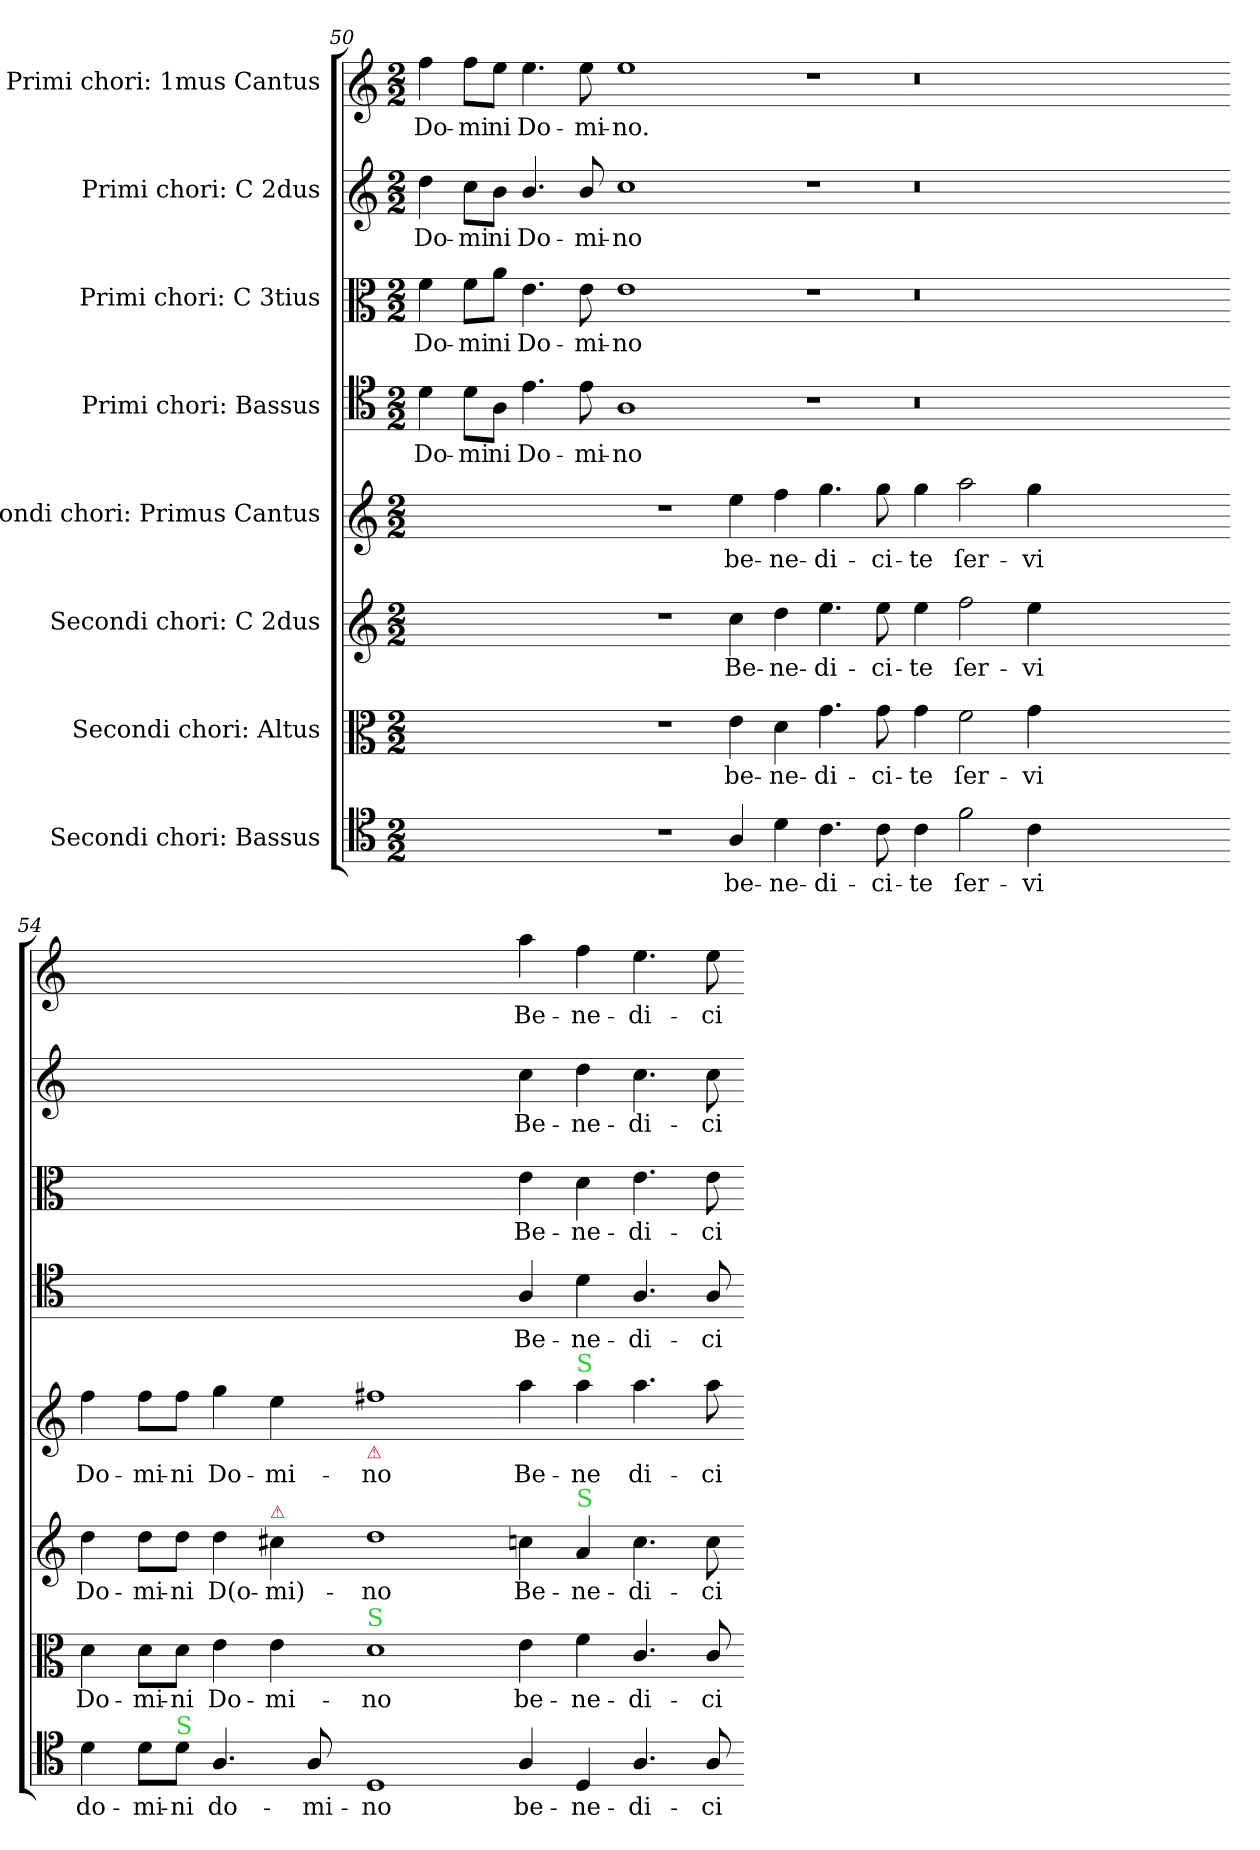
**kern	**text	**kern	**text	**kern	**text	**kern	**text	**kern	**text	**kern	**text	**kern	**text	**kern	**text
*part8	*part8	*part7	*part7	*part6	*part6	*part5	*part5	*part4	*part4	*part3	*part3	*part2	*part2	*part1	*part1
*staff8	*staff8	*staff7	*staff7	*staff6	*staff6	*staff5	*staff5	*staff4	*staff4	*staff3	*staff3	*staff2	*staff2	*staff1	*staff1
*I"Secondi chori: Bassus	*	*I"Secondi chori: Altus	*	*I"Secondi chori: C 2dus	*	*I"Secondi chori: Primus Cantus	*	*I"Primi chori: Bassus	*	*I"Primi chori: C 3tius	*	*I"Primi chori: C 2dus	*	*I"Primi chori: 1mus Cantus	*
*clefC4	*	*clefC3	*	*clefG2	*	*clefG2	*	*clefC4	*	*clefC3	*	*clefG2	*	*clefG2	*
*k[]	*	*k[]	*	*k[]	*	*k[]	*	*k[]	*	*k[]	*	*k[]	*	*k[]	*
*M2/2	*	*M2/2	*	*M2/2	*	*M2/2	*	*M2/2	*	*M2/2	*	*M2/2	*	*M2/2	*
=50	=50	=50	=50	=50	=50	=50	=50	=50	=50	=50	=50	=50	=50	=50	=50
1ryy	.	1ryy	.	1ryy	.	1ryy	.	4d\	Do-	4f\	Do-	4dd\	Do-	4ff\	Do-
.	.	.	.	.	.	.	.	8d\L	-mi-	8f\L	-mi-	8cc\L	-mi-	8ff\L	-mi-
.	.	.	.	.	.	.	.	8A\J	-ni	8a\J	-ni	8b\J	-ni	8ee\J	-ni
.	.	.	.	.	.	.	.	4.e\	Do-	4.e\	Do-	4.b/	Do-	4.ee\	Do-
.	.	.	.	.	.	.	.	8e\	-mi-	8e\	-mi-	8b/	-mi-	8ee\	-mi-
=51-	=51-	=51-	=51-	=51-	=51-	=51-	=51-	=51-	=51-	=51-	=51-	=51-	=51-	=51-	=51-
1r	.	1r	.	1r	.	1r	.	1A	-no	1e	-no	1cc	-no	1ee	-no.
=52-	=52-	=52-	=52-	=52-	=52-	=52-	=52-	=52-	=52-	=52-	=52-	=52-	=52-	=52-	=52-
4A/	be-	4e\	be-	4cc\	Be-	4ee\	be-	1r	.	1r	.	1r	.	1r	.
4d\	-ne-	4d\	-ne-	4dd\	-ne-	4ff\	-ne-	.	.	.	.	.	.	.	.
4.c\	-di-	4.g\	-di-	4.ee\	-di-	4.gg\	-di-	.	.	.	.	.	.	.	.
8c\	-ci-	8g\	-ci-	8ee\	-ci-	8gg\	-ci-	.	.	.	.	.	.	.	.
=53-	=53-	=53-	=53-	=53-	=53-	=53-	=53-	=53-	=53-	=53-	=53-	=53-	=53-	=53-	=53-
4c\	-te	4g\	-te	4ee\	-te	4gg\	-te	0.r	.	0.r	.	0.r	.	0.r	.
2f\	ſer-	2f\	ſer-	2ff\	ſer-	2aa\	ſer-	.	.	.	.	.	.	.	.
4c\	-vi	4g\	-vi	4ee\	-vi	4gg\	-vi	.	.	.	.	.	.	.	.
0ryy	.	0ryy	.	0ryy	.	0ryy	.	.	.	.	.	.	.	.	.
=54-	=54-	=54-	=54-	=54-	=54-	=54-	=54-	=54-	=54-	=54-	=54-	=54-	=54-	=54-	=54-
4d\	do-	4d\	Do-	4dd\	Do-	4ff\	Do-	1ryy	.	1ryy	.	1ryy	.	1ryy	.
8d\L	-mi-	8d\L	-mi-	8dd\L	-mi-	8ff\L	-mi-	.	.	.	.	.	.	.	.
!LO:TX:a:color=limegreen:t=S	!	!	!	!	!	!	!	!	!	!	!	!	!	!	!
8d\J	-ni	8d\J	-ni	8dd\J	-ni	8ff\J	-ni	.	.	.	.	.	.	.	.
4.A/	do-	4e\	Do-	4dd\	D(o-	4gg\	Do-	.	.	.	.	.	.	.	.
!	!	!	!	!LO:TX:a:color=crimson:t=⚠	!	!	!	!	!	!	!	!	!	!	!
.	.	4e\	-mi-	4cc#X\	-mi)-	4ee\	-mi-	.	.	.	.	.	.	.	.
8A/	-mi-	.	.	.	.	.	.	.	.	.	.	.	.	.	.
=55-	=55-	=55-	=55-	=55-	=55-	=55-	=55-	=55-	=55-	=55-	=55-	=55-	=55-	=55-	=55-
!	!	!	!	!	!	!LO:TX:b:color=crimson:t=⚠	!	!	!	!	!	!	!	!	!
!	!	!LO:TX:a:color=limegreen:t=S	!	!	!	!	!	!	!	!	!	!	!	!	!
1D	-no	1d	-no	1dd	-no	1ff#X	-no	1ryy	.	1ryy	.	1ryy	.	1ryy	.
=56-	=56-	=56-	=56-	=56-	=56-	=56-	=56-	=56-	=56-	=56-	=56-	=56-	=56-	=56-	=56-
4A/	be-	4e\	be-	4ccn\	Be-	4aa\	Be-	4A/	Be-	4e\	Be-	4cc\	Be-	4aa\	Be-
!	!	!	!	!	!	!LO:TX:a:color=limegreen:t=S	!	!	!	!	!	!	!	!	!
!	!	!	!	!LO:TX:a:color=limegreen:t=S	!	!	!	!	!	!	!	!	!	!	!
4D/	-ne-	4f\	-ne-	4a/	-ne-	4aa\	-ne	4d\	-ne-	4d\	-ne-	4dd\	-ne-	4ff\	-ne-
4.A/	-di-	4.c/	-di-	4.cc\	-di-	4.aa\	di-	4.A/	-di-	4.e\	-di-	4.cc\	-di-	4.ee\	-di-
8A/	-ci-	8c/	-ci-	8cc\	-ci-	8aa\	-ci-	8A/	-ci-	8e\	-ci-	8cc\	-ci-	8ee\	-ci-
=-	=-	=-	=-	=-	=-	=-	=-	=-	=-	=-	=-	=-	=-	=-	=-
*-	*-	*-	*-	*-	*-	*-	*-	*-	*-	*-	*-	*-	*-	*-	*-
